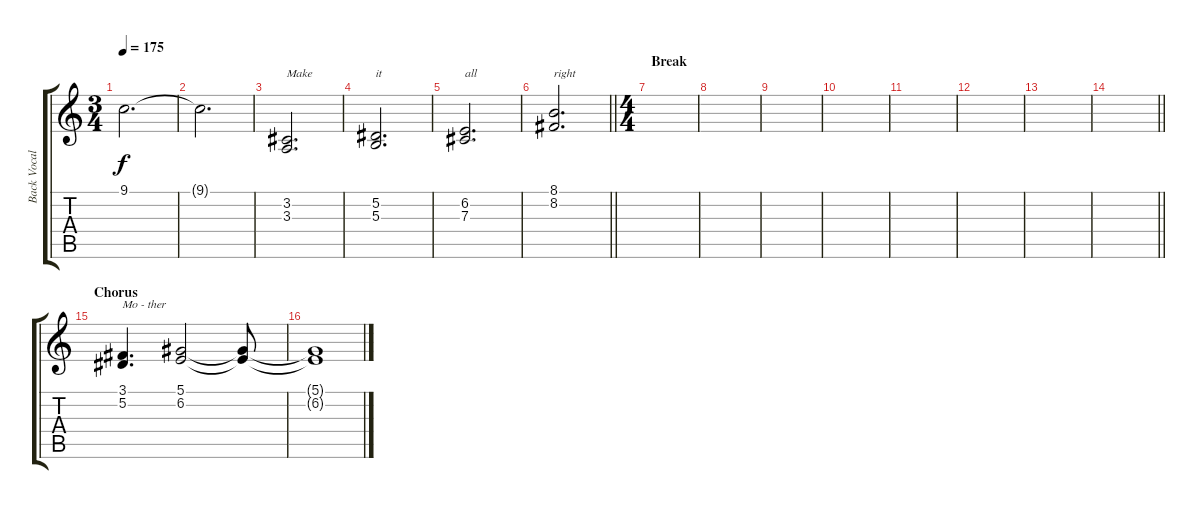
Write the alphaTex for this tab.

\track ("Back Vocals" "Back Vocal") {instrument clarinet}
\staff {score tabs}
\tuning (Eb4 Bb3 Gb3 Db3 Ab2 Db2) {hide}
\ts (3 4)
\tempo 175
\clef g2
\ks c
9.1{t}.2{d dy f} |
9.1{t}.2{d} |
(3.2 3.3).2{d txt "Make"} |
(5.2 5.3).2{d txt "it"} |
(6.2 7.3).2{d txt "all"} |
\barLineRight lightlight
(8.1 8.2).2{d txt "right"} |
\ts (4 4)
\section ("" "Break")
|
|
|
|
|
|
|
\barLineRight lightlight
|
\section ("" "Chorus")
(3.1 5.2).4{d txt "Mo - ther" volume 11} (5.1 6.2).2 (5.1{t} 6.2{t}).8 |
(5.1{t} 6.2{t}).1
